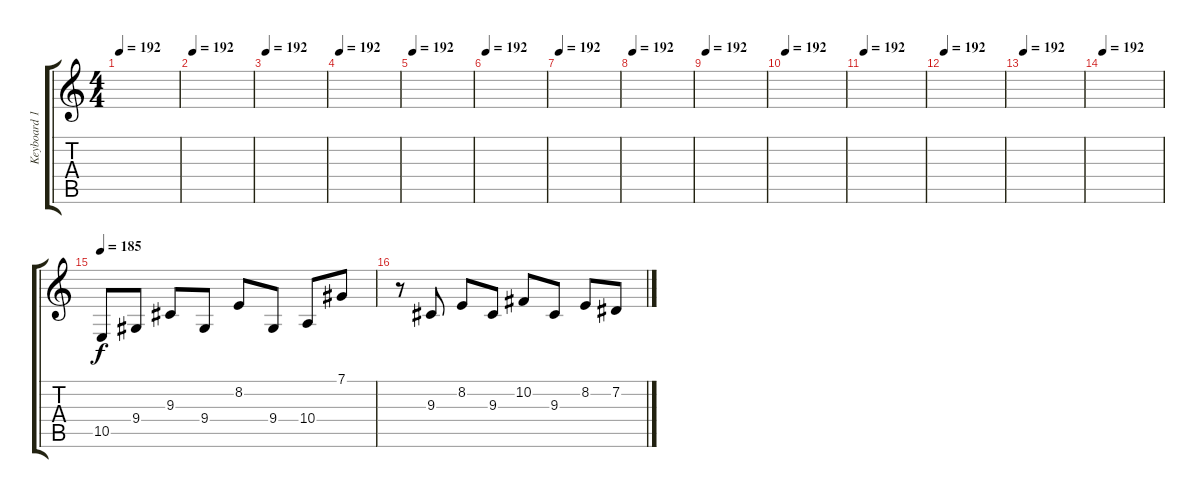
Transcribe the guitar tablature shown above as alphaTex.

\track ("Keyboard 1" "Keyboard 1") {instrument choiraahs}
\staff {score tabs}
\tuning (Db4 Ab3 E3 B2 Gb2 Db2) {hide}
\ts (4 4)
\tempo 192
\clef g2
\ks c
|
\tempo 192
|
\tempo 192
|
\tempo 192
|
\tempo 192
|
\tempo 192
|
\tempo 192
|
\tempo 192
|
\tempo 192
|
\tempo 192
|
\tempo 192
|
\tempo 192
|
\tempo 192
|
\tempo 192
|
\tempo 185
10.5.8{volume 12 instrument vibraphone} 9.4.8 9.3.8 9.4.8 8.2.8 9.4.8 10.4.8 7.1.8 |
r.8 9.3.8 8.2.8 9.3.8 10.2.8 9.3.8 8.2.8 7.2.8
